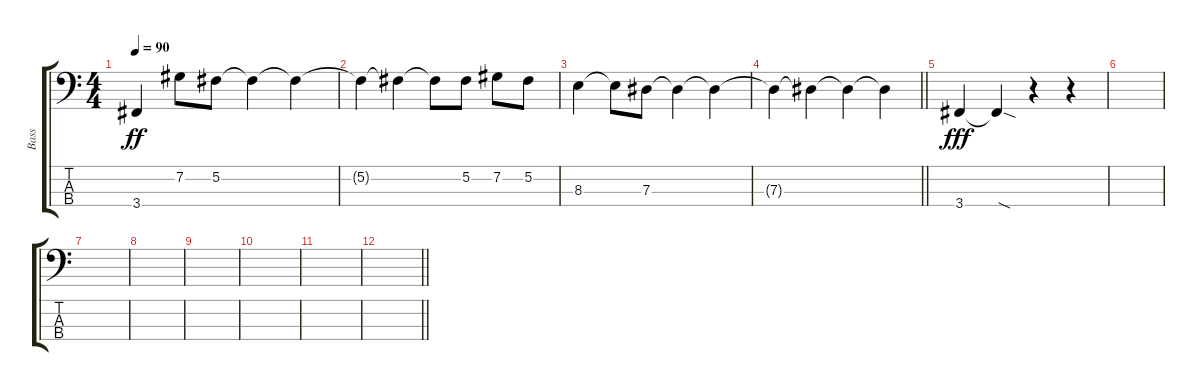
\track ("Bass" "Bass") {instrument electricbassfinger}
\staff {score tabs}
\tuning (Gb2 Db2 Ab1 Eb1) {hide}
\ts (4 4)
\tempo 90
\clef f4
\ks c
3.4.4{dy ff} 7.2.8 5.2.8 5.2{t}.4 5.2{t}.4 |
5.2{t}.4 5.2{t}.4 5.2{t}.8 5.2.8 7.2.8 5.2.8 |
8.3.4 8.3{t}.8 7.3.8 7.3{t}.4 7.3{t}.4 |
\barLineRight lightlight
7.3{t}.4 7.3{t}.4 7.3{t}.4 7.3{t}.4 |
\section ("" "")
3.4.4{dy fff} 3.4{sod t}.4 r.4 r.4 |
|
|
|
|
|
|
\barLineRight lightlight
